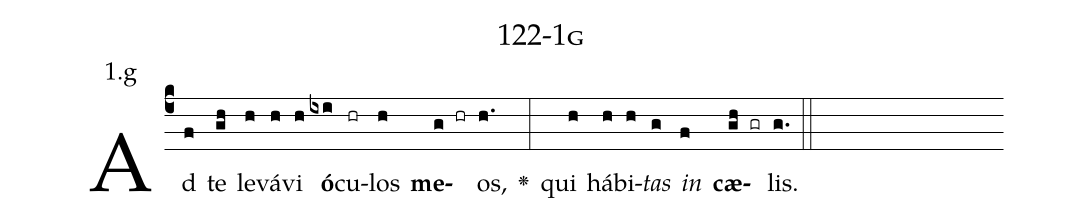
name: 122-1g;
annotation: 1.g;
%%
(c4)Ad(f) te(gh) le(h)vá(h)vi(h) <b>ó</b>(ixi)cu(hr)los(h) <b>me</b>(g hr)os,(h.) <v>\greheightstar</v>(:) qui(h) há(h)bi(h)<i>tas</i>(g) <i>in</i>(f) <b>cæ</b>(gh gr)lis.(g.) (::)


%E(h) u(h) o(g) u(f) a(gh) e.(g.) (::)
